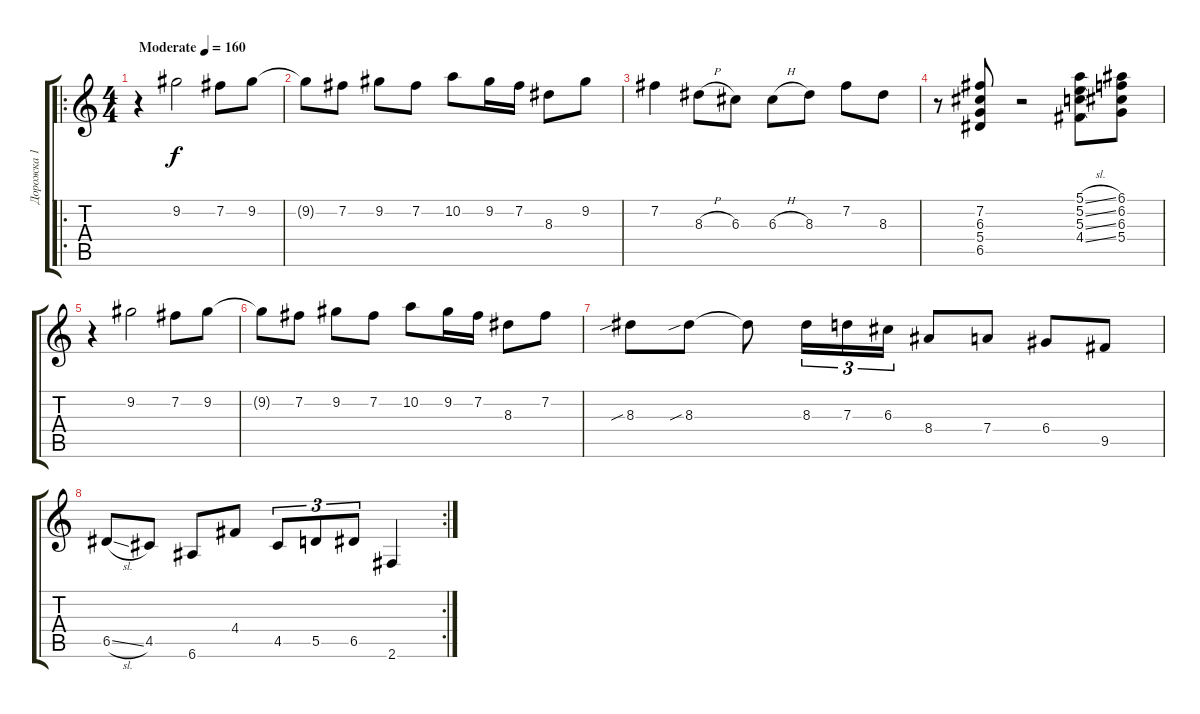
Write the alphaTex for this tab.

\track ("Дорожка 1" "Дорожка 1") {instrument electricguitarjazz}
\staff {score tabs}
\tuning (E4 B3 G3 D3 A2 E2) {hide}
\ro
\ts (4 4)
\tempo (160 "Moderate")
\clef g2
\ks c
r.4{dy f instrument electricguitarjazz} 9.2.2 7.2.8 9.2.8 |
9.2{t}.8 7.2.8 9.2.8 7.2.8 10.2.8 9.2.16 7.2.16 8.3.8 9.2.8 |
7.2.4 8.3{h}.8 6.3.8 6.3{h}.8 8.3.8 7.2.8 8.3.8 |
r.8 (7.2 6.3 5.4 6.5).8 r.2 (5.1{sl} 5.2{sl} 5.3{sl} 4.4{sl}).8 (6.1 6.2 6.3 5.4).8 |
r.4 9.2.2 7.2.8 9.2.8 |
9.2{t}.8 7.2.8 9.2.8 7.2.8 10.2.8 9.2.16 7.2.16 8.3.8 7.2.8 |
8.3{sib}.8 8.3{sib}.8 8.3{t}.8 8.3.16{tu (3 2)} 7.3.16{tu (3 2)} 6.3.16{tu (3 2)} 8.4.8 7.4.8 6.4.8 9.5.8 |
\rc 2
6.5{sl}.8 4.5.8 6.6.8 4.4.8 4.5.8{tu (3 2)} 5.5.8{tu (3 2)} 6.5.8{tu (3 2)} 2.6.4
